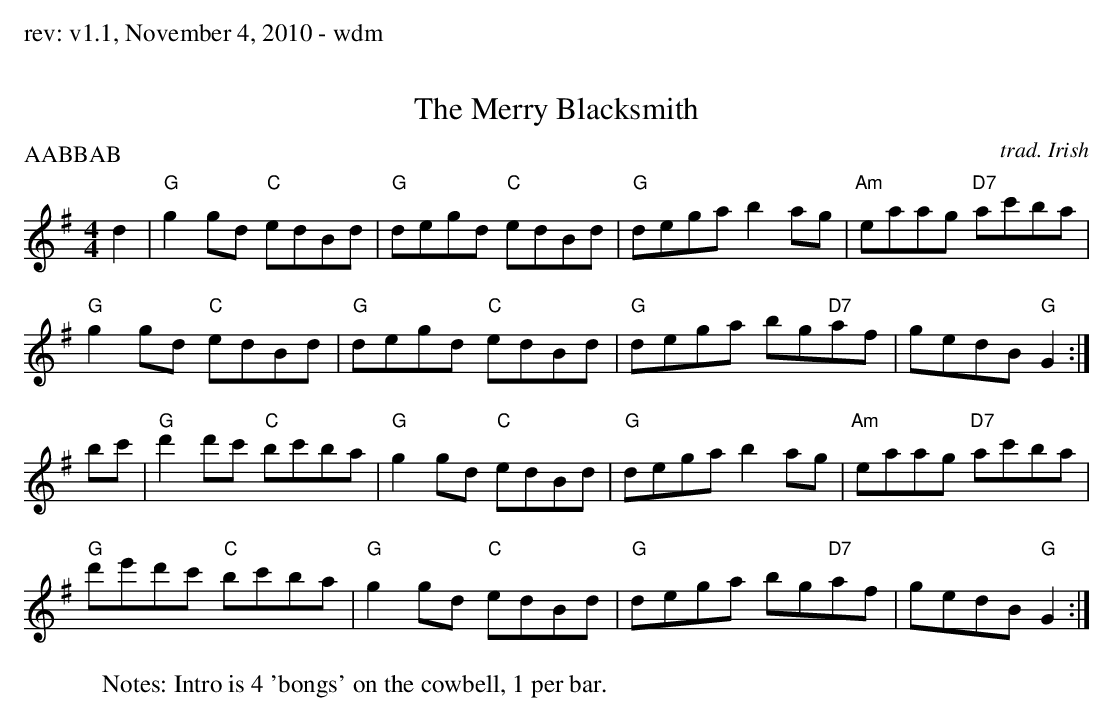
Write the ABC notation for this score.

X:1
T:Merry Blacksmith, The
O:trad. Irish
L:1/8
M:4/4
P:AABBAB
K:G
d2 | "G"g2gd "C"edBd | "G"degd "C"edBd | "G"dega b2ag|"Am"eaag "D7"ac'ba|
"G"g2gd "C"edBd | "G"degd "C"edBd | "G"dega bg"D7"af | gedB "G"G2 :|
bc' | "G"d'2d'c' "C"bc'ba | "G"g2gd "C"edBd | "G"dega b2ag | "Am"eaag "D7"ac'ba|
"G"d'e'd'c' "C"bc'ba | "G"g2gd "C"edBd | "G"dega bg"D7"af | gedB "G"G2 :|
W:Notes: Intro is 4 'bongs' on the cowbell, 1 per bar.
